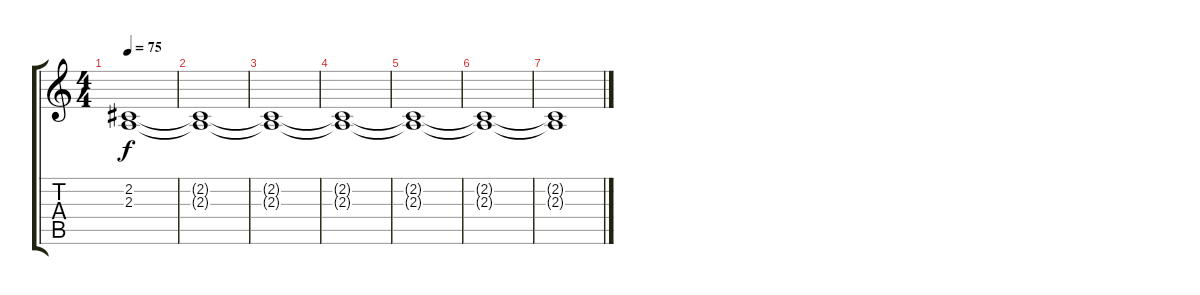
\track "" {instrument synthbrass1}
\staff {score tabs}
\tuning (E4 B3 G3 D3 A2 E2) {hide}
\ts (4 4)
\tempo 75
\clef g2
\ks c
(2.2 2.3).1{dy f} |
(2.2{t} 2.3{t}).1 |
(2.2{t} 2.3{t}).1 |
(2.2{t} 2.3{t}).1 |
(2.2{t} 2.3{t}).1 |
(2.2{t} 2.3{t}).1 |
(2.2{t} 2.3{t}).1
